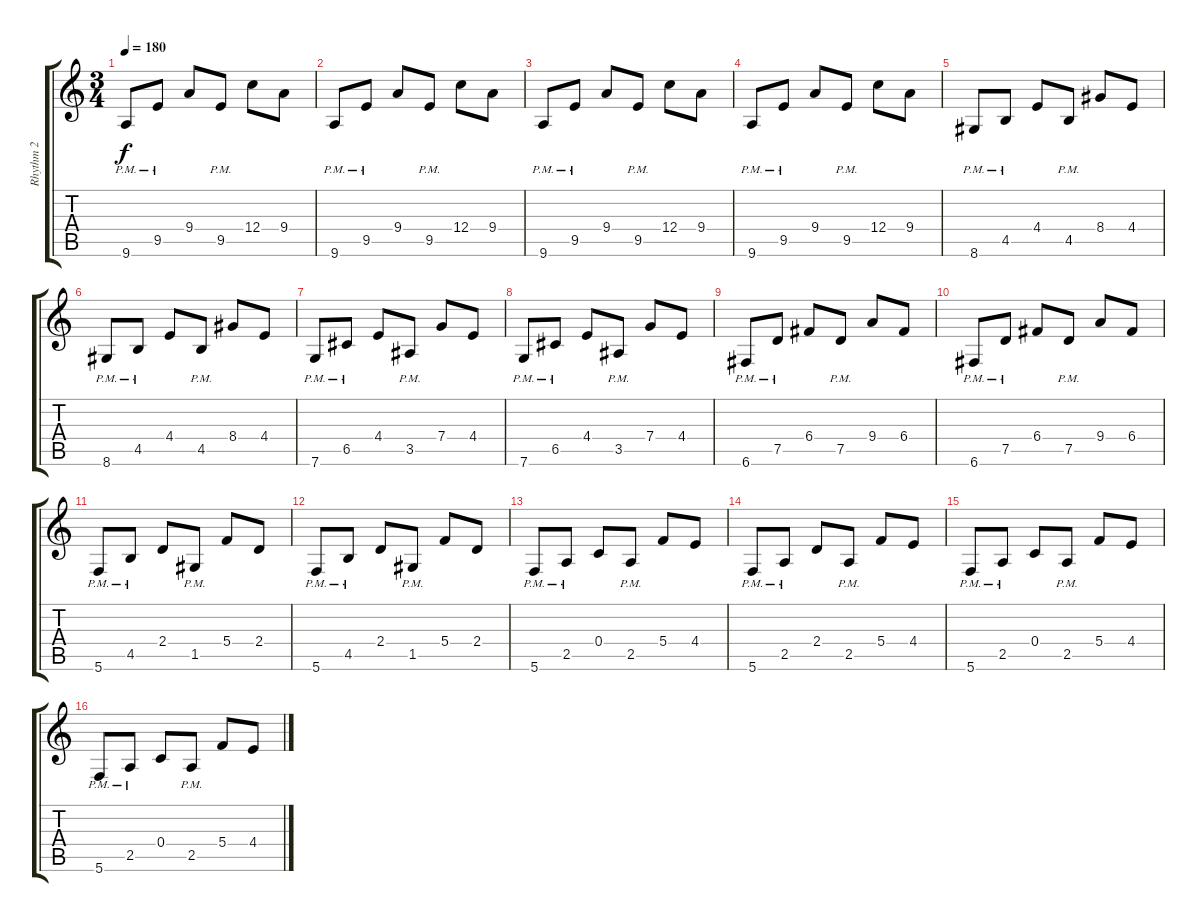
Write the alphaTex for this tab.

\track ("Rhythm 2" "Rhythm 2") {instrument overdrivenguitar}
\staff {score tabs}
\tuning (D4 A3 F3 C3 G2 C2) {hide}
\ts (3 4)
\tempo 180
\clef g2
\ks c
9.6{pm}.8{dy f} 9.5{pm}.8 9.4.8 9.5{pm}.8 12.4.8 9.4.8 |
9.6{pm}.8 9.5{pm}.8 9.4.8 9.5{pm}.8 12.4.8 9.4.8 |
9.6{pm}.8 9.5{pm}.8 9.4.8 9.5{pm}.8 12.4.8 9.4.8 |
9.6{pm}.8 9.5{pm}.8 9.4.8 9.5{pm}.8 12.4.8 9.4.8 |
8.6{pm}.8 4.5{pm}.8 4.4.8 4.5{pm}.8 8.4.8 4.4.8 |
8.6{pm}.8 4.5{pm}.8 4.4.8 4.5{pm}.8 8.4.8 4.4.8 |
7.6{pm}.8 6.5{pm}.8 4.4.8 3.5{pm}.8 7.4.8 4.4.8 |
7.6{pm}.8 6.5{pm}.8 4.4.8 3.5{pm}.8 7.4.8 4.4.8 |
6.6{pm}.8 7.5{pm}.8 6.4.8 7.5{pm}.8 9.4.8 6.4.8 |
6.6{pm}.8 7.5{pm}.8 6.4.8 7.5{pm}.8 9.4.8 6.4.8 |
5.6{pm}.8 4.5{pm}.8 2.4.8 1.5{pm}.8 5.4.8 2.4.8 |
5.6{pm}.8 4.5{pm}.8 2.4.8 1.5{pm}.8 5.4.8 2.4.8 |
5.6{pm}.8 2.5{pm}.8 0.4.8 2.5{pm}.8 5.4.8 4.4.8 |
5.6{pm}.8 2.5{pm}.8 2.4.8 2.5{pm}.8 5.4.8 4.4.8 |
5.6{pm}.8 2.5{pm}.8 0.4.8 2.5{pm}.8 5.4.8 4.4.8 |
5.6{pm}.8 2.5{pm}.8 0.4.8 2.5{pm}.8 5.4.8 4.4.8
